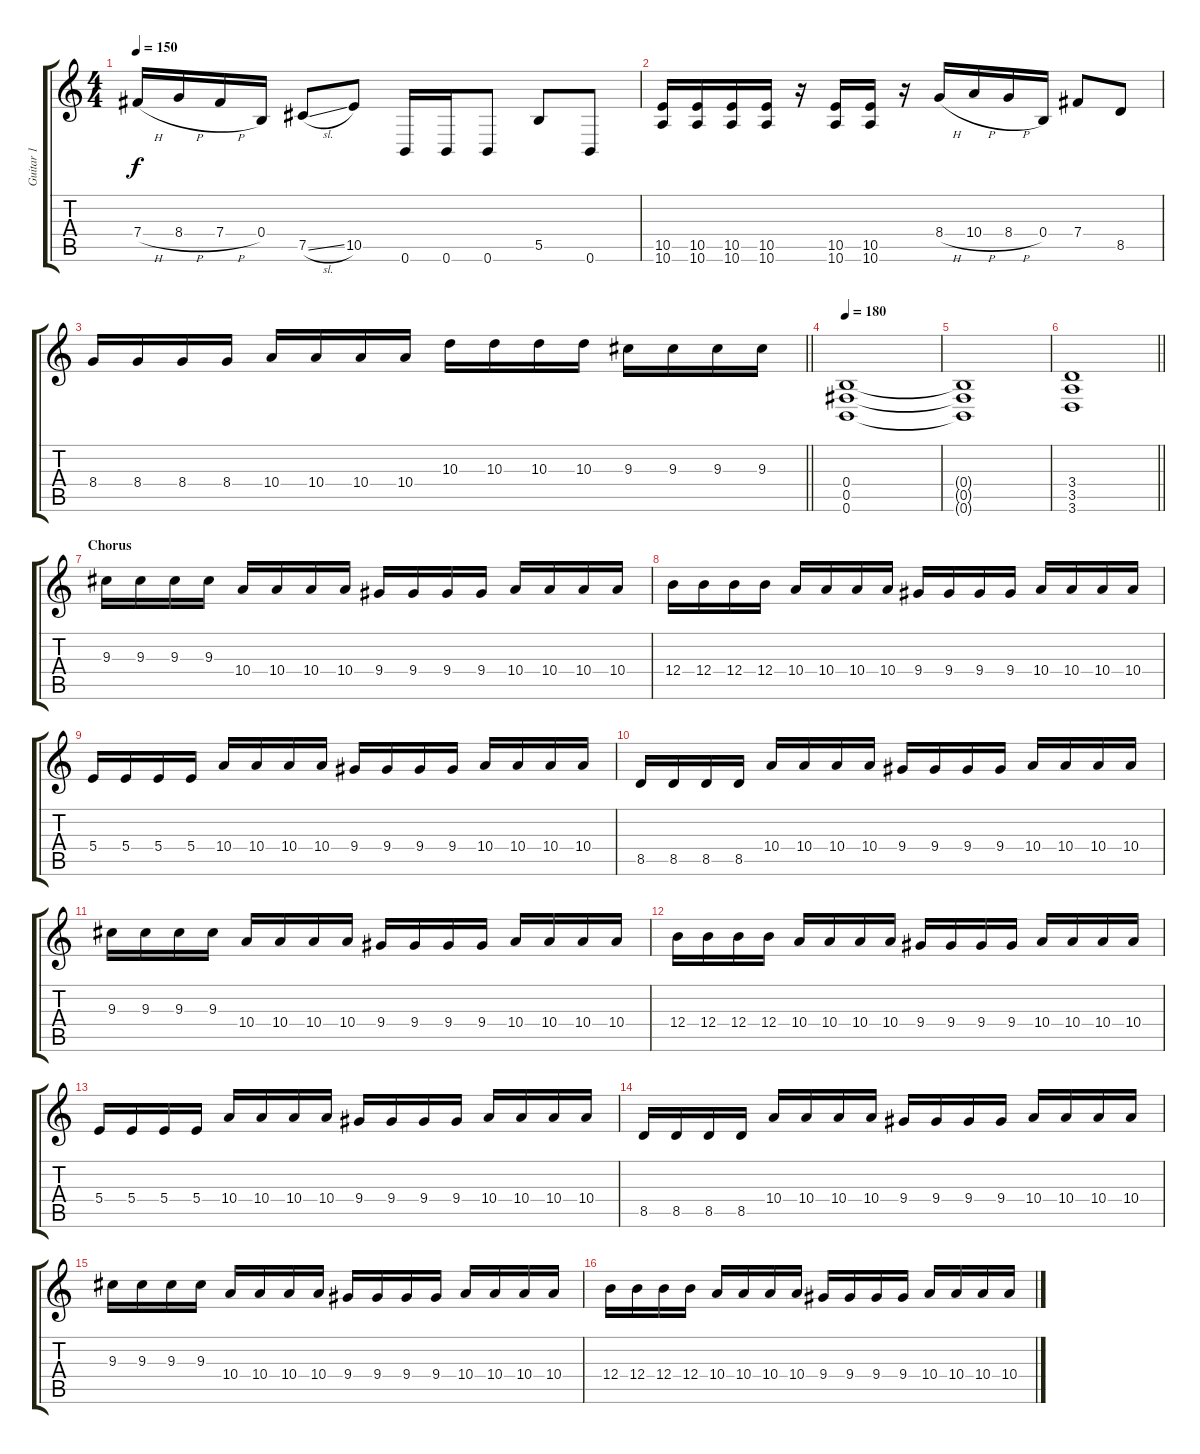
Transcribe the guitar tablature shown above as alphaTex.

\track ("Guitar 1" "Guitar 1") {instrument distortionguitar}
\staff {score tabs}
\tuning (Db4 Ab3 E3 B2 Gb2 B1) {hide}
\ts (4 4)
\tempo 150
\clef g2
\ks c
7.4{h}.16{dy f} 8.4{h}.16 7.4{h}.16 0.4.16 7.5{sl}.8 10.5.8 0.6.16 0.6.16 0.6.8 5.5.8 0.6.8 |
(10.5 10.6).16 (10.5 10.6).16 (10.5 10.6).16 (10.5 10.6).16 r.16 (10.5 10.6).16 (10.5 10.6).16 r.16 8.4{h}.16 10.4{h}.16 8.4{h}.16 0.4.16 7.4.8 8.5.8 |
\barLineRight lightlight
8.4.16 8.4.16 8.4.16 8.4.16 10.4.16 10.4.16 10.4.16 10.4.16 10.3.16 10.3.16 10.3.16 10.3.16 9.3.16 9.3.16 9.3.16 9.3.16 |
\tempo 180
(0.4 0.5 0.6).1 |
(0.4{t} 0.5{t} 0.6{t}).1 |
\barLineRight lightlight
(3.4 3.5 3.6).1 |
\section ("" "Chorus")
9.3.16{instrument distortionguitar} 9.3.16 9.3.16 9.3.16 10.4.16 10.4.16 10.4.16 10.4.16 9.4.16 9.4.16 9.4.16 9.4.16 10.4.16 10.4.16 10.4.16 10.4.16 |
12.4.16 12.4.16 12.4.16 12.4.16 10.4.16 10.4.16 10.4.16 10.4.16 9.4.16 9.4.16 9.4.16 9.4.16 10.4.16 10.4.16 10.4.16 10.4.16 |
5.4.16 5.4.16 5.4.16 5.4.16 10.4.16 10.4.16 10.4.16 10.4.16 9.4.16 9.4.16 9.4.16 9.4.16 10.4.16 10.4.16 10.4.16 10.4.16 |
8.5.16 8.5.16 8.5.16 8.5.16 10.4.16 10.4.16 10.4.16 10.4.16 9.4.16 9.4.16 9.4.16 9.4.16 10.4.16 10.4.16 10.4.16 10.4.16 |
9.3.16 9.3.16 9.3.16 9.3.16 10.4.16 10.4.16 10.4.16 10.4.16 9.4.16 9.4.16 9.4.16 9.4.16 10.4.16 10.4.16 10.4.16 10.4.16 |
12.4.16 12.4.16 12.4.16 12.4.16 10.4.16 10.4.16 10.4.16 10.4.16 9.4.16 9.4.16 9.4.16 9.4.16 10.4.16 10.4.16 10.4.16 10.4.16 |
5.4.16 5.4.16 5.4.16 5.4.16 10.4.16 10.4.16 10.4.16 10.4.16 9.4.16 9.4.16 9.4.16 9.4.16 10.4.16 10.4.16 10.4.16 10.4.16 |
8.5.16 8.5.16 8.5.16 8.5.16 10.4.16 10.4.16 10.4.16 10.4.16 9.4.16 9.4.16 9.4.16 9.4.16 10.4.16 10.4.16 10.4.16 10.4.16 |
9.3.16 9.3.16 9.3.16 9.3.16 10.4.16 10.4.16 10.4.16 10.4.16 9.4.16 9.4.16 9.4.16 9.4.16 10.4.16 10.4.16 10.4.16 10.4.16 |
12.4.16 12.4.16 12.4.16 12.4.16 10.4.16 10.4.16 10.4.16 10.4.16 9.4.16 9.4.16 9.4.16 9.4.16 10.4.16 10.4.16 10.4.16 10.4.16
